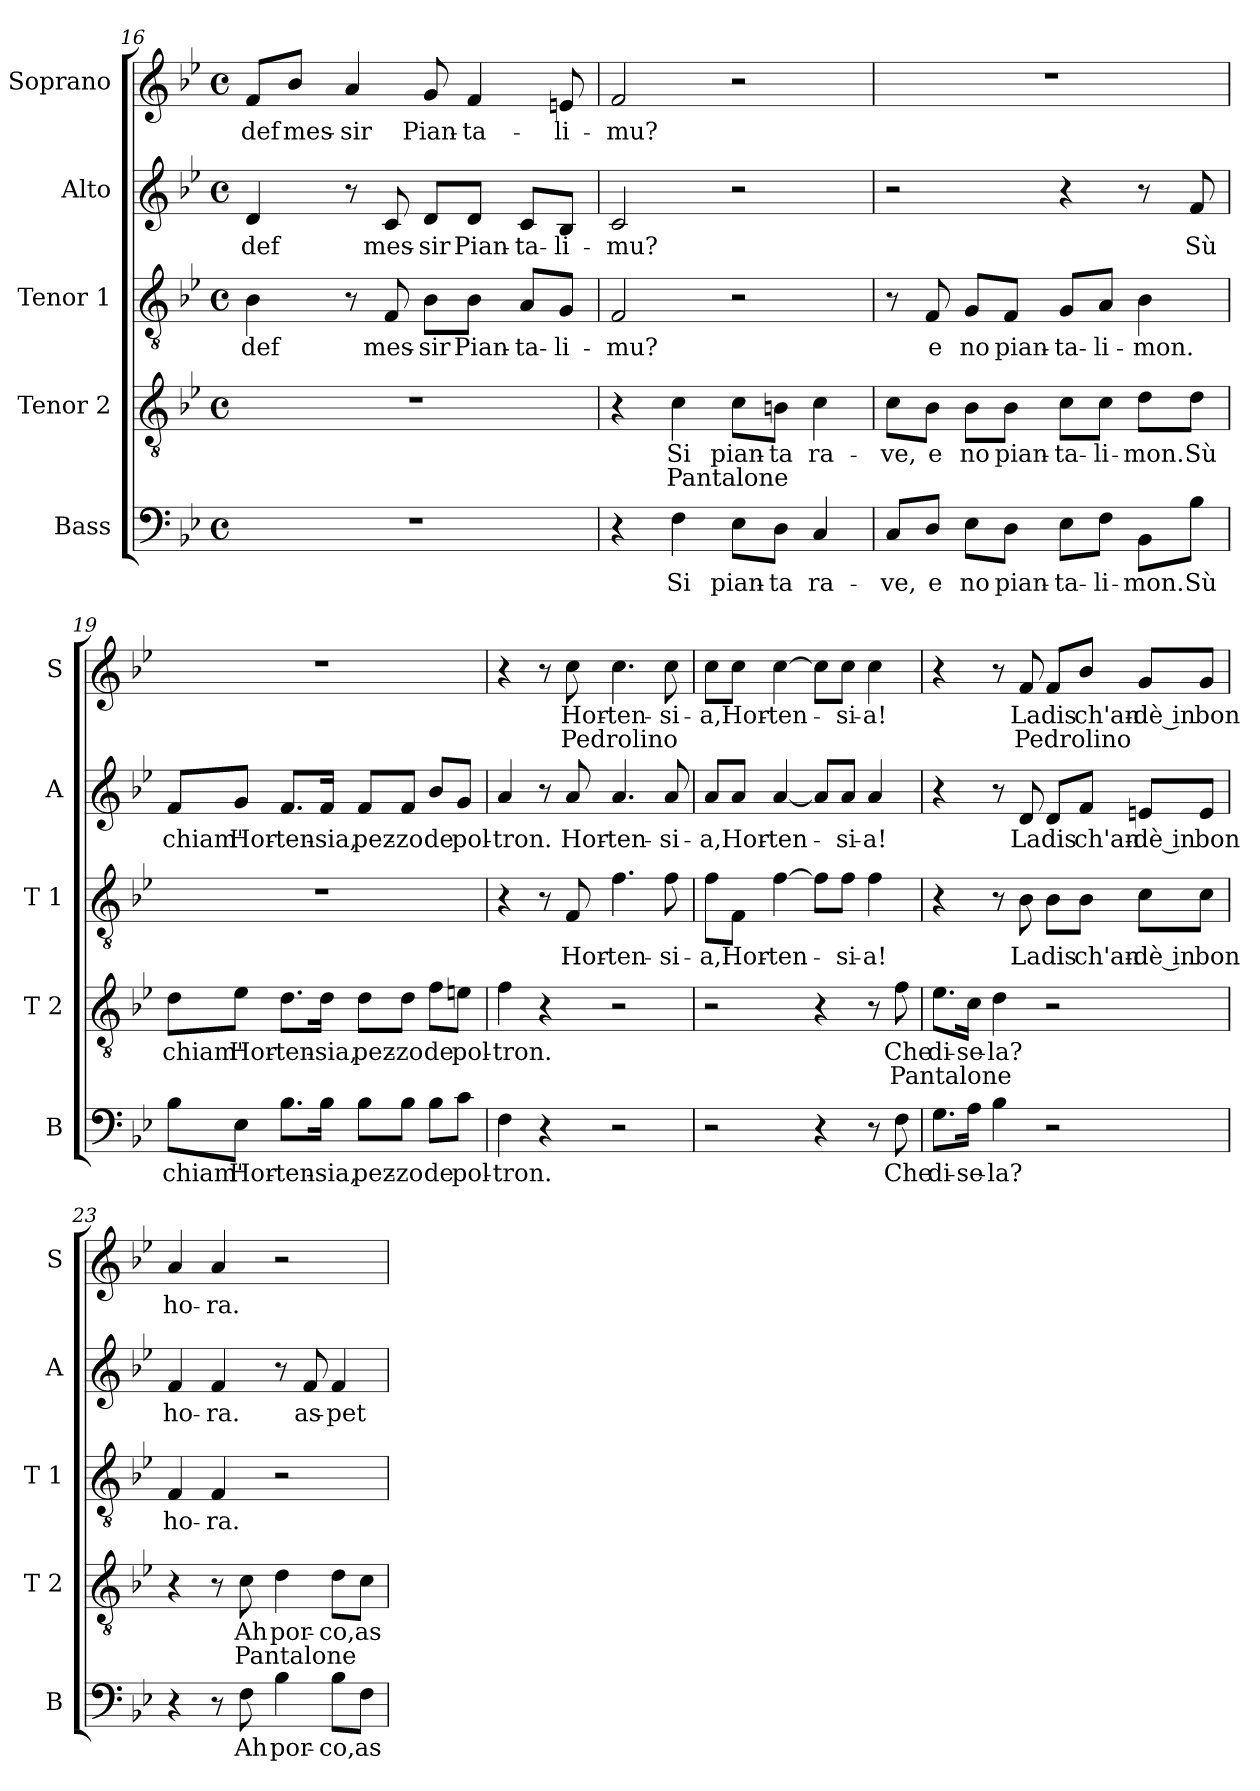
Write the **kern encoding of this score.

**kern	**text	**kern	**text	**text	**kern	**text	**kern	**text	**kern	**text	**text
*part5	*part5	*part4	*part4	*part4	*part3	*part3	*part2	*part2	*part1	*part1	*part1
*staff5	*staff5	*staff4	*staff4	*staff4	*staff3	*staff3	*staff2	*staff2	*staff1	*staff1	*staff1
*I"Bass	*	*I"Tenor 2	*	*	*I"Tenor 1	*	*I"Alto	*	*I"Soprano	*	*
*I'B	*	*I'T 2	*	*	*I'T 1	*	*I'A	*	*I'S	*	*
*clefF4	*	*clefGv2	*	*	*clefGv2	*	*clefG2	*	*clefG2	*	*
*k[b-e-]	*	*k[b-e-]	*	*	*k[b-e-]	*	*k[b-e-]	*	*k[b-e-]	*	*
*B-:	*	*B-:	*	*	*B-:	*	*B-:	*	*B-:	*	*
*M4/4	*	*M4/4	*	*	*M4/4	*	*M4/4	*	*M4/4	*	*
*met(c)	*	*met(c)	*	*	*met(c)	*	*met(c)	*	*met(c)	*	*
=16	=16	=16	=16	=16	=16	=16	=16	=16	=16	=16	=16
!	!	!	!	!	!	!LO:LY:b	!	!LO:LY:b	!	!LO:LY:b	!
1r	.	1r	.	.	4B-\	-def	4d/	-def	8f/L	-def	.
!	!	!	!	!	!	!	!	!	!	!LO:LY:b	!
.	.	.	.	.	.	.	.	.	8b-/J	mes-	.
!	!	!	!	!	!	!	!	!	!	!LO:LY:b	!
.	.	.	.	.	8r	.	8r	.	4a/	-sir	.
!	!	!	!	!	!	!LO:LY:b	!	!LO:LY:b	!	!	!
.	.	.	.	.	8F/	mes-	8c/	mes-	.	.	.
!	!	!	!	!	!	!LO:LY:b	!	!LO:LY:b	!	!LO:LY:b	!
.	.	.	.	.	8B-\L	-sir	8d/L	-sir	8g/	Pian-	.
!	!	!	!	!	!	!LO:LY:b	!	!LO:LY:b	!	!LO:LY:b	!
.	.	.	.	.	8B-\J	Pian-	8d/J	Pian-	4f/	-ta-	.
!	!	!	!	!	!	!LO:LY:b	!	!LO:LY:b	!	!	!
.	.	.	.	.	8A/L	-ta-	8c/L	-ta-	.	.	.
!	!	!	!	!	!	!LO:LY:b	!	!LO:LY:b	!	!LO:LY:b	!
.	.	.	.	.	8G/J	-li-	8B-/J	-li-	8en/	-li-	.
=17	=17	=17	=17	=17	=17	=17	=17	=17	=17	=17	=17
!	!	!	!	!	!	!LO:LY:b	!	!LO:LY:b	!	!LO:LY:b	!
4r	.	4r	.	.	2F/	-mu?	2c/	-mu?	2f/	-mu?	.
!	!LO:LY:b	!	!LO:LY:b	!LO:LY:a	!	!	!	!	!	!	!
4F\	Si	4c\	Si	Pantalone	.	.	.	.	.	.	.
!	!LO:LY:b	!	!LO:LY:b	!	!	!	!	!	!	!	!
8E-\L	pian-	8c\L	pian-	.	2r	.	2r	.	2r	.	.
!	!LO:LY:b	!	!LO:LY:b	!	!	!	!	!	!	!	!
8D\J	-ta	8Bn\J	-ta	.	.	.	.	.	.	.	.
!	!LO:LY:b	!	!LO:LY:b	!	!	!	!	!	!	!	!
4C/	ra-	4c\	ra-	.	.	.	.	.	.	.	.
=18	=18	=18	=18	=18	=18	=18	=18	=18	=18	=18	=18
!	!LO:LY:b	!	!LO:LY:b	!	!	!	!	!	!	!	!
8C/L	-ve,	8c\L	-ve,	.	8r	.	2r	.	1r	.	.
!	!LO:LY:b	!	!LO:LY:b	!	!	!LO:LY:b	!	!	!	!	!
8D/J	e	8B-\J	e	.	8F/	e	.	.	.	.	.
!	!LO:LY:b	!	!LO:LY:b	!	!	!LO:LY:b	!	!	!	!	!
8E-\L	no	8B-\L	no	.	8G/L	no	.	.	.	.	.
!	!LO:LY:b	!	!LO:LY:b	!	!	!LO:LY:b	!	!	!	!	!
8D\J	pian-	8B-\J	pian-	.	8F/J	pian-	.	.	.	.	.
!	!LO:LY:b	!	!LO:LY:b	!	!	!LO:LY:b	!	!	!	!	!
8E-\L	-ta-	8c\L	-ta-	.	8G/L	-ta-	4r	.	.	.	.
!	!LO:LY:b	!	!LO:LY:b	!	!	!LO:LY:b	!	!	!	!	!
8F\J	-li-	8c\J	-li-	.	8A/J	-li-	.	.	.	.	.
!	!LO:LY:b	!	!LO:LY:b	!	!	!LO:LY:b	!	!	!	!	!
8BB-\L	-mon.	8d\L	-mon.	.	4B-\	-mon.	8r	.	.	.	.
!	!LO:LY:b	!	!LO:LY:b	!	!	!	!	!LO:LY:b	!	!	!
8B-\J	Sù	8d\J	Sù	.	.	.	8f/	Sù	.	.	.
!!LO:PB:g=z
=19	=19	=19	=19	=19	=19	=19	=19	=19	=19	=19	=19
!	!LO:LY:b	!	!LO:LY:b	!	!	!	!	!LO:LY:b	!	!	!
8B-\L	chiam'	8d\L	chiam'	.	1r	.	8f/L	chiam'	1r	.	.
!	!LO:LY:b	!	!LO:LY:b	!	!	!	!	!LO:LY:b	!	!	!
8E-\J	Hor-	8e-\J	Hor-	.	.	.	8g/J	Hor-	.	.	.
!	!LO:LY:b	!	!LO:LY:b	!	!	!	!	!LO:LY:b	!	!	!
8.B-\L	-ten-	8.d\L	-ten-	.	.	.	8.f/L	-ten-	.	.	.
!	!LO:LY:b	!	!LO:LY:b	!	!	!	!	!LO:LY:b	!	!	!
16B-\Jk	-sia,	16d\Jk	-sia,	.	.	.	16f/Jk	-sia,	.	.	.
!	!LO:LY:b	!	!LO:LY:b	!	!	!	!	!LO:LY:b	!	!	!
8B-\L	pez-	8d\L	pez-	.	.	.	8f/L	pez-	.	.	.
!	!LO:LY:b	!	!LO:LY:b	!	!	!	!	!LO:LY:b	!	!	!
8B-\J	-zo	8d\J	-zo	.	.	.	8f/J	-zo	.	.	.
!	!LO:LY:b	!	!LO:LY:b	!	!	!	!	!LO:LY:b	!	!	!
8B-\L	de	8f\L	de	.	.	.	8b-/L	de	.	.	.
!	!LO:LY:b	!	!LO:LY:b	!	!	!	!	!LO:LY:b	!	!	!
8c\J	pol-	8en\J	pol-	.	.	.	8g/J	pol-	.	.	.
=20	=20	=20	=20	=20	=20	=20	=20	=20	=20	=20	=20
!	!LO:LY:b	!	!LO:LY:b	!	!	!	!	!LO:LY:b	!	!	!
4F\	-tron.	4f\	-tron.	.	4r	.	4a/	-tron.	4r	.	.
4r	.	4r	.	.	8r	.	8r	.	8r	.	.
!	!	!	!	!	!	!LO:LY:b	!	!LO:LY:b	!	!LO:LY:b	!LO:LY:a
.	.	.	.	.	8F/	Hor-	8a/	Hor-	8cc\	Hor-	Pedrolino
!	!	!	!	!	!	!LO:LY:b	!	!LO:LY:b	!	!LO:LY:b	!
2r	.	2r	.	.	4.f\	-ten-	4.a/	-ten-	4.cc\	-ten-	.
!	!	!	!	!	!	!LO:LY:b	!	!LO:LY:b	!	!LO:LY:b	!
.	.	.	.	.	8f\	-si-	8a/	-si-	8cc\	-si-	.
=21	=21	=21	=21	=21	=21	=21	=21	=21	=21	=21	=21
!	!	!	!	!	!	!LO:LY:b	!	!LO:LY:b	!	!LO:LY:b	!
2r	.	2r	.	.	8f\L	-a,	8a/L	-a,	8cc\L	-a,	.
!	!	!	!	!	!	!LO:LY:b	!	!LO:LY:b	!	!LO:LY:b	!
.	.	.	.	.	8F\J	Hor-	8a/J	Hor-	8cc\J	Hor-	.
!	!	!	!	!	!	!LO:LY:b	!	!LO:LY:b	!	!LO:LY:b	!
.	.	.	.	.	[4f\	-ten-	[4a/	-ten-	[4cc\	-ten-	.
4r	.	4r	.	.	8f\L]	.	8a/L]	.	8cc\L]	.	.
!	!	!	!	!	!	!LO:LY:b	!	!LO:LY:b	!	!LO:LY:b	!
.	.	.	.	.	8f\J	-si-	8a/J	-si-	8cc\J	-si-	.
!	!	!	!	!	!	!LO:LY:b	!	!LO:LY:b	!	!LO:LY:b	!
8r	.	8r	.	.	4f\	-a!	4a/	-a!	4cc\	-a!	.
!	!LO:LY:b	!	!LO:LY:b	!LO:LY:a	!	!	!	!	!	!	!
8F\	Che	8f\	Che	Pantalone	.	.	.	.	.	.	.
!!LO:LB:g=z
=22	=22	=22	=22	=22	=22	=22	=22	=22	=22	=22	=22
!	!LO:LY:b	!	!LO:LY:b	!	!	!	!	!	!	!	!
8.G\L	di-	8.e-\L	di-	.	4r	.	4r	.	4r	.	.
!	!LO:LY:b	!	!LO:LY:b	!	!	!	!	!	!	!	!
16A\Jk	-se-	16c\Jk	-se-	.	.	.	.	.	.	.	.
!	!LO:LY:b	!	!LO:LY:b	!	!	!	!	!	!	!	!
4B-\	-la?	4d\	-la?	.	8r	.	8r	.	8r	.	.
!	!	!	!	!	!	!LO:LY:b	!	!LO:LY:b	!	!LO:LY:b	!LO:LY:a
.	.	.	.	.	8B-\	La	8d/	La	8f/	La	Pedrolino
!	!	!	!	!	!	!LO:LY:b	!	!LO:LY:b	!	!LO:LY:b	!
2r	.	2r	.	.	8B-\L	dis	8d/L	dis	8f/L	dis	.
!	!	!	!	!	!	!LO:LY:b	!	!LO:LY:b	!	!LO:LY:b	!
.	.	.	.	.	8B-\J	ch'an-	8f/J	ch'an-	8b-/J	ch'an-	.
!	!	!	!	!	!	!LO:LY:b	!	!LO:LY:b	!	!LO:LY:b	!
.	.	.	.	.	8c\L	-dè in	8en/L	-dè in	8g/L	-dè in	.
!	!	!	!	!	!	!LO:LY:b	!	!LO:LY:b	!	!LO:LY:b	!
.	.	.	.	.	8c\J	bon	8e/J	bon	8g/J	bon	.
=23	=23	=23	=23	=23	=23	=23	=23	=23	=23	=23	=23
!	!	!	!	!	!	!LO:LY:b	!	!LO:LY:b	!	!LO:LY:b	!
4r	.	4r	.	.	4F/	ho-	4f/	ho-	4a/	ho-	.
!	!	!	!	!	!	!LO:LY:b	!	!LO:LY:b	!	!LO:LY:b	!
8r	.	8r	.	.	4F/	-ra.	4f/	-ra.	4a/	-ra.	.
!	!LO:LY:b	!	!LO:LY:b	!LO:LY:a	!	!	!	!	!	!	!
8F\	Ah	8c\	Ah	Pantalone	.	.	.	.	.	.	.
!	!LO:LY:b	!	!LO:LY:b	!	!	!	!	!	!	!	!
4B-\	por-	4d\	por-	.	2r	.	8r	.	2r	.	.
!	!	!	!	!	!	!	!	!LO:LY:b	!	!	!
.	.	.	.	.	.	.	8f/	as-	.	.	.
!	!LO:LY:b	!	!LO:LY:b	!	!	!	!	!LO:LY:b	!	!	!
8B-\L	-co,	8d\L	-co,	.	.	.	4f/	-pet-	.	.	.
!	!LO:LY:b	!	!LO:LY:b	!	!	!	!	!	!	!	!
8F\J	as-	8c\J	as-	.	.	.	.	.	.	.	.
=	=	=	=	=	=	=	=	=	=	=	=
*-	*-	*-	*-	*-	*-	*-	*-	*-	*-	*-	*-
